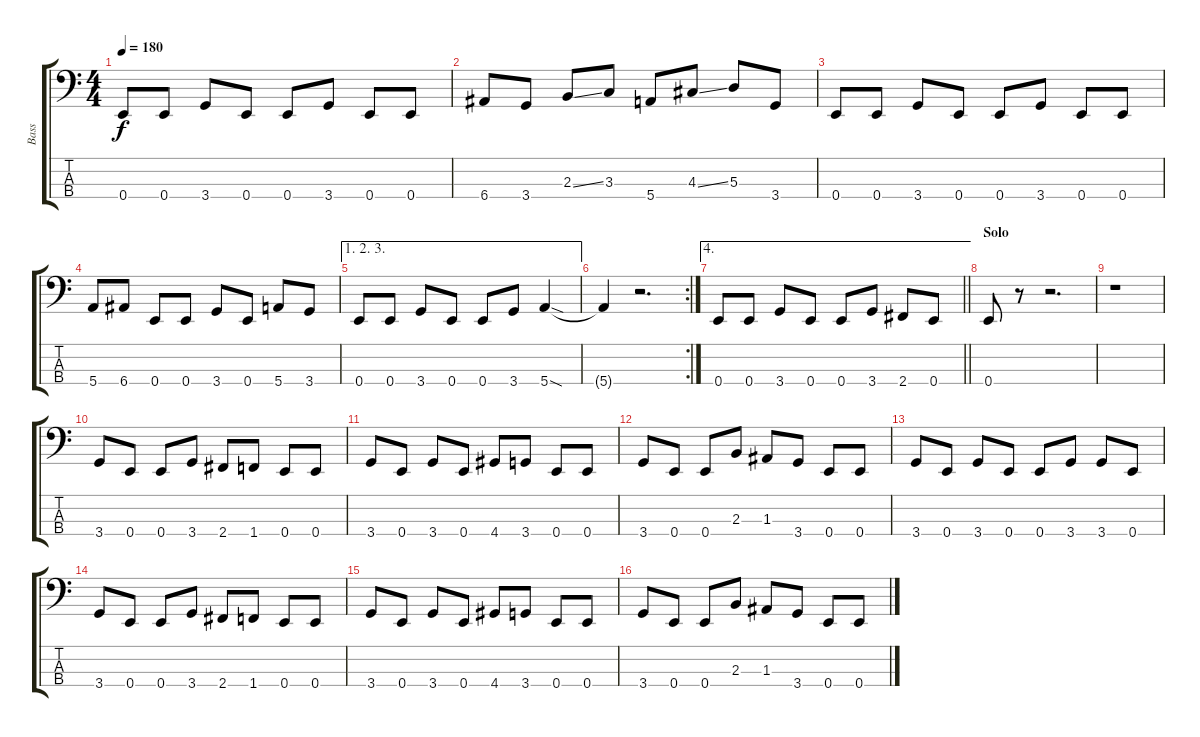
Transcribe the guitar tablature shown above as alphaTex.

\track ("Bass" "Bass") {instrument electricbasspick}
\staff {score tabs}
\tuning (G2 D2 A1 E1) {hide}
\ts (4 4)
\tempo 180
\clef f4
\ks c
0.4.8{dy f} 0.4.8 3.4.8 0.4.8 0.4.8 3.4.8 0.4.8 0.4.8 |
6.4.8 3.4.8 2.3{ss}.8 3.3.8 5.4.8 4.3{ss}.8 5.3.8 3.4.8 |
0.4.8 0.4.8 3.4.8 0.4.8 0.4.8 3.4.8 0.4.8 0.4.8 |
5.4.8 6.4.8 0.4.8 0.4.8 3.4.8 0.4.8 5.4.8 3.4.8 |
\ae (1 2 3)
0.4.8 0.4.8 3.4.8 0.4.8 0.4.8 3.4.8 5.4{sod}.4 |
\rc 2
5.4{t}.4 r.2{d} |
\ae 4
\barLineRight lightlight
0.4.8 0.4.8 3.4.8 0.4.8 0.4.8 3.4.8 2.4.8 0.4.8 |
\section ("" "Solo")
0.4.8 r.8 r.2{d} |
r.1 |
3.4.8 0.4.8 0.4.8 3.4.8 2.4.8 1.4.8 0.4.8 0.4.8 |
3.4.8 0.4.8 3.4.8 0.4.8 4.4.8 3.4.8 0.4.8 0.4.8 |
3.4.8 0.4.8 0.4.8 2.3.8 1.3.8 3.4.8 0.4.8 0.4.8 |
3.4.8 0.4.8 3.4.8 0.4.8 0.4.8 3.4.8 3.4.8 0.4.8 |
3.4.8 0.4.8 0.4.8 3.4.8 2.4.8 1.4.8 0.4.8 0.4.8 |
3.4.8 0.4.8 3.4.8 0.4.8 4.4.8 3.4.8 0.4.8 0.4.8 |
3.4.8 0.4.8 0.4.8 2.3.8 1.3.8 3.4.8 0.4.8 0.4.8
